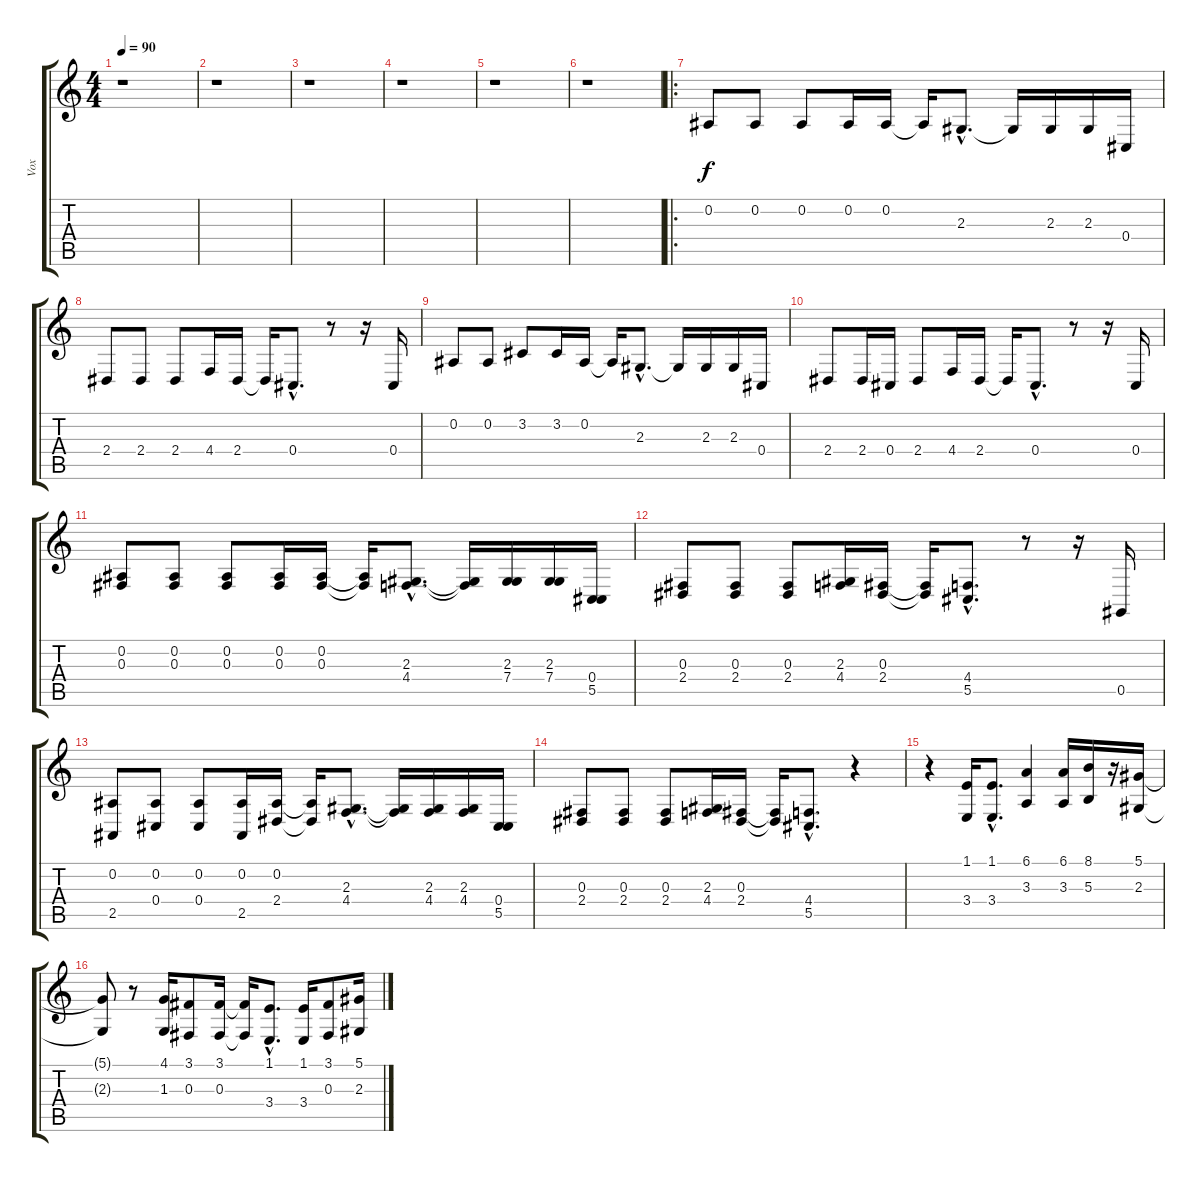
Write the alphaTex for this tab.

\track ("Vox" "Vox") {instrument tenorsax}
\staff {score tabs}
\tuning (Eb4 Bb3 Gb3 Db3 Ab2 Eb2) {hide}
\ts (4 4)
\tempo 90
\clef g2
\ks c
r.1{dy f instrument tenorsax} |
r.1 |
r.1 |
r.1 |
r.1 |
r.1 |
\ro
0.2.8 0.2.8 0.2.8 0.2.16 0.2.16 0.2{t}.16 2.3{hac}.8{d} 2.3{t}.16 2.3.16 2.3.16 0.4.16 |
2.4.8 2.4.8 2.4.8 4.4.16 2.4.16 2.4{t}.16 0.4{hac}.8{d} r.8 r.16 0.4.16 |
0.2.8 0.2.8 3.2.8 3.2.16 0.2.16 0.2{t}.16 2.3{hac}.8{d} 2.3{t}.16 2.3.16 2.3.16 0.4.16 |
2.4.8 2.4.16 0.4.16 2.4.8 4.4.16 2.4.16 2.4{t}.16 0.4{hac}.8{d} r.8 r.16 0.4.16 |
(0.2 0.3).8 (0.2 0.3).8 (0.2 0.3).8 (0.2 0.3).16 (0.2 0.3).16 (0.2{t} 0.3{t}).16 (2.3{hac} 4.4{hac}).8{d} (2.3{t} 4.4{t}).16 (2.3 7.4).16 (2.3 7.4).16 (0.4 5.5).16 |
(0.3 2.4).8 (0.3 2.4).8 (0.3 2.4).8 (2.3 4.4).16 (0.3 2.4).16 (0.3{t} 2.4{t}).16 (4.4{hac} 5.5{hac}).8{d} r.8 r.16 0.5.16 |
(0.2 2.5).8 (0.2 0.4).8 (0.2 0.4).8 (0.2 2.5).16 (0.2 2.4).16 (0.2{t} 2.4{t}).16 (2.3{hac} 4.4{hac}).8{d} (2.3{t} 4.4{t}).16 (2.3 4.4).16 (2.3 4.4).16 (0.4 5.5).16 |
(0.3 2.4).8 (0.3 2.4).8 (0.3 2.4).8 (2.3 4.4).16 (0.3 2.4).16 (0.3{t} 2.4{t}).16 (4.4{hac} 5.5{hac}).8{d} r.4 |
r.4 (1.1 3.4).16 (1.1{hac} 3.4{hac}).8{d} (6.1 3.3).4 (6.1 3.3).16 (8.1 5.3).16 r.16 (5.1 2.3).16 |
(5.1{t} 2.3{t}).8 r.8 (4.1 1.3).16 (3.1 0.3).8 (3.1 0.3).16 (3.1{t} 0.3{t}).16 (1.1{hac} 3.4{hac}).8{d} (1.1 3.4).16 (3.1 0.3).8 (5.1 2.3).16
